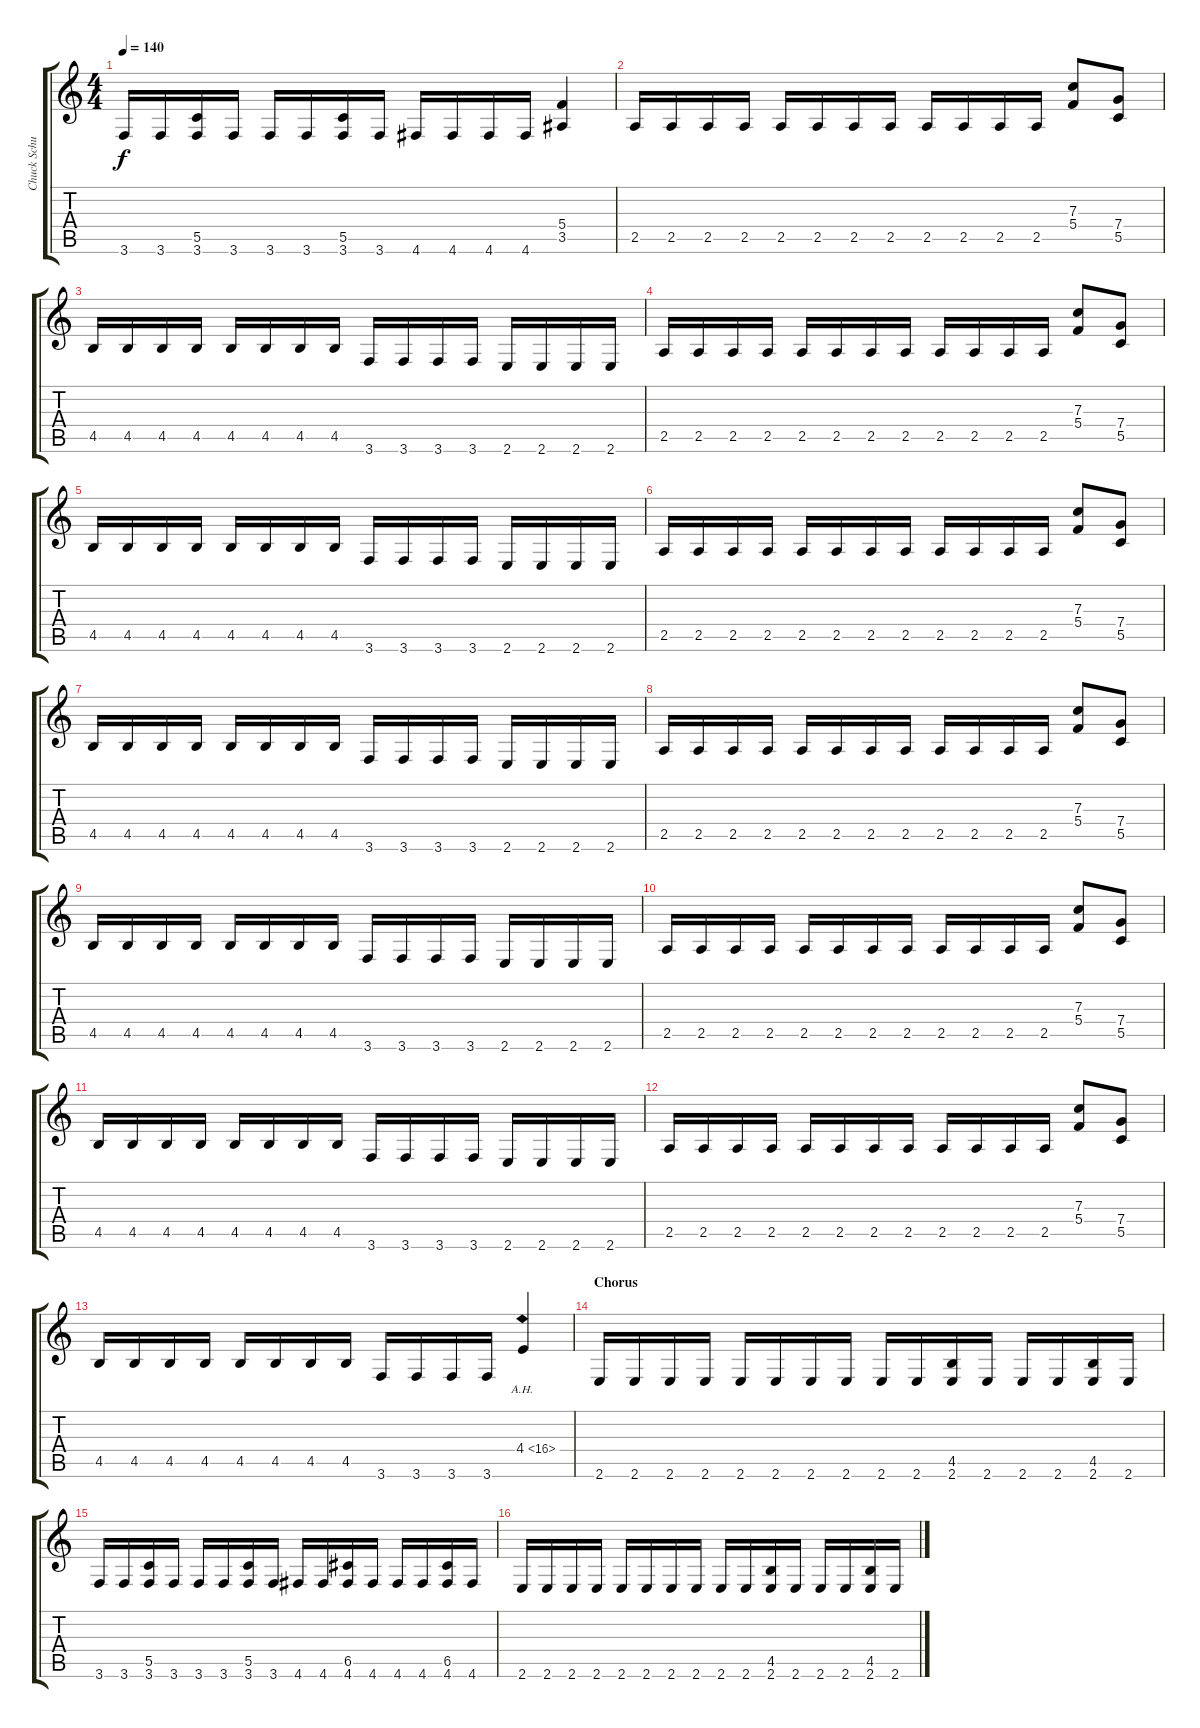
\track ("Chuck Schuldiner" "Chuck Schu") {instrument distortionguitar}
\staff {score tabs}
\tuning (D4 A3 F3 C3 G2 D2) {hide}
\ts (4 4)
\tempo 140
\clef g2
\ks c
3.6.16{dy f} 3.6.16 (5.5 3.6).16 3.6.16 3.6.16 3.6.16 (5.5 3.6).16 3.6.16 4.6.16 4.6.16 4.6.16 4.6.16 (5.4 3.5).4 |
2.5.16 2.5.16 2.5.16 2.5.16 2.5.16 2.5.16 2.5.16 2.5.16 2.5.16 2.5.16 2.5.16 2.5.16 (7.3 5.4).8 (7.4 5.5).8 |
4.5.16 4.5.16 4.5.16 4.5.16 4.5.16 4.5.16 4.5.16 4.5.16 3.6.16 3.6.16 3.6.16 3.6.16 2.6.16 2.6.16 2.6.16 2.6.16 |
2.5.16 2.5.16 2.5.16 2.5.16 2.5.16 2.5.16 2.5.16 2.5.16 2.5.16 2.5.16 2.5.16 2.5.16 (7.3 5.4).8 (7.4 5.5).8 |
4.5.16 4.5.16 4.5.16 4.5.16 4.5.16 4.5.16 4.5.16 4.5.16 3.6.16 3.6.16 3.6.16 3.6.16 2.6.16 2.6.16 2.6.16 2.6.16 |
2.5.16 2.5.16 2.5.16 2.5.16 2.5.16 2.5.16 2.5.16 2.5.16 2.5.16 2.5.16 2.5.16 2.5.16 (7.3 5.4).8 (7.4 5.5).8 |
4.5.16 4.5.16 4.5.16 4.5.16 4.5.16 4.5.16 4.5.16 4.5.16 3.6.16 3.6.16 3.6.16 3.6.16 2.6.16 2.6.16 2.6.16 2.6.16 |
2.5.16 2.5.16 2.5.16 2.5.16 2.5.16 2.5.16 2.5.16 2.5.16 2.5.16 2.5.16 2.5.16 2.5.16 (7.3 5.4).8 (7.4 5.5).8 |
4.5.16 4.5.16 4.5.16 4.5.16 4.5.16 4.5.16 4.5.16 4.5.16 3.6.16 3.6.16 3.6.16 3.6.16 2.6.16 2.6.16 2.6.16 2.6.16 |
2.5.16 2.5.16 2.5.16 2.5.16 2.5.16 2.5.16 2.5.16 2.5.16 2.5.16 2.5.16 2.5.16 2.5.16 (7.3 5.4).8 (7.4 5.5).8 |
4.5.16 4.5.16 4.5.16 4.5.16 4.5.16 4.5.16 4.5.16 4.5.16 3.6.16 3.6.16 3.6.16 3.6.16 2.6.16 2.6.16 2.6.16 2.6.16 |
2.5.16 2.5.16 2.5.16 2.5.16 2.5.16 2.5.16 2.5.16 2.5.16 2.5.16 2.5.16 2.5.16 2.5.16 (7.3 5.4).8 (7.4 5.5).8 |
4.5.16 4.5.16 4.5.16 4.5.16 4.5.16 4.5.16 4.5.16 4.5.16 3.6.16 3.6.16 3.6.16 3.6.16 4.4{ah 12}.4 |
\section ("" "Chorus")
2.6.16 2.6.16 2.6.16 2.6.16 2.6.16 2.6.16 2.6.16 2.6.16 2.6.16 2.6.16 (4.5 2.6).16 2.6.16 2.6.16 2.6.16 (4.5 2.6).16 2.6.16 |
3.6.16 3.6.16 (5.5 3.6).16 3.6.16 3.6.16 3.6.16 (5.5 3.6).16 3.6.16 4.6.16 4.6.16 (6.5 4.6).16 4.6.16 4.6.16 4.6.16 (6.5 4.6).16 4.6.16 |
2.6.16 2.6.16 2.6.16 2.6.16 2.6.16 2.6.16 2.6.16 2.6.16 2.6.16 2.6.16 (4.5 2.6).16 2.6.16 2.6.16 2.6.16 (4.5 2.6).16 2.6.16
